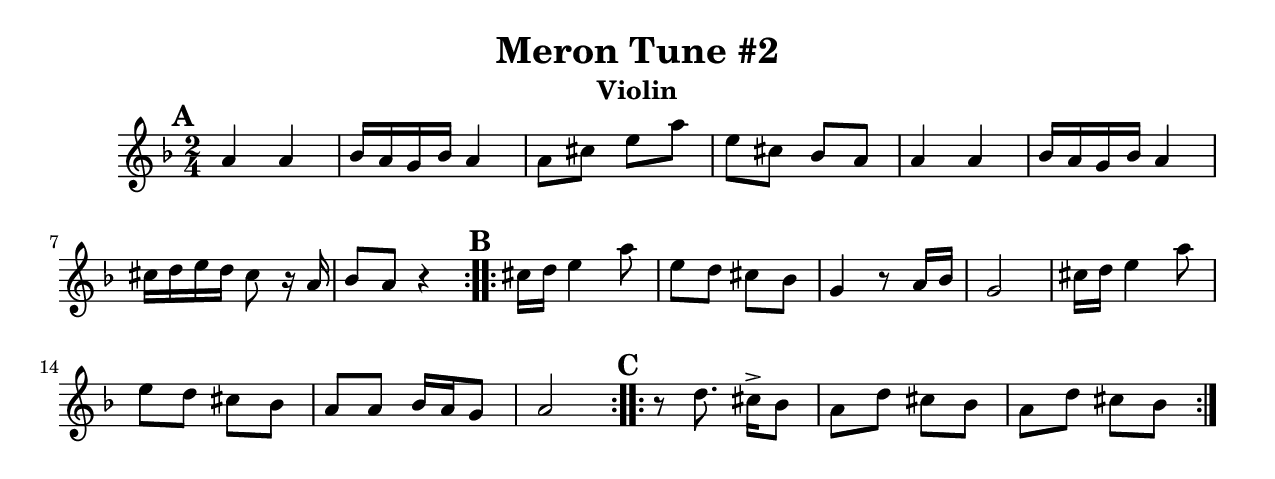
\version "2.18.0"
\include "english.ly"
\paper{
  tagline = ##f
  print-all-headers = ##t
  #(set-paper-size "letter")
}
date = #(strftime "%d-%m-%Y" (localtime (current-time)))

%\markup{ \italic{ " Updated " \date  }  }

%\markup{ Got something to say? }

global = {
  \clef treble
  \key d \minor
  \time 2/4

  \set Score.markFormatter = #format-mark-box-alphabet
}

%#################################### Melody ########################
melody = \relative c'' {
  \global
  %\partial 16*3 a16 d f   %lead in notes

  \repeat volta 2{
    \mark \default
    a4 a
    bf16 a g bf a4
    a8 cs e a
    e8 cs bf a

    a4 a
    bf16 a g bf a4
    cs16 d e d cs8 r16 a
    bf8 a r4|
  }
  %\alternative { { }{ } }

  \repeat volta 2{
    \mark \default
    cs16 d e4 a8|
    e8 d cs bf
    g4 r8 a16 bf|
    g2

    cs16 d e4 a8|
    e8 d cs bf
    a8 a bf16 a g8|
    a2
  }
  % \alternative { { }{ } }
  \repeat volta 2{
    \mark \default
    r8 d8. cs16-> bf8
    a8 d cs bf
    a8 d cs bf
  }
}
%################################# Lyrics #####################
%\addlyrics{  }
%################################# Chords #######################
harmonies = \chordmode {

}

\score {
  <<
    \new ChordNames {
      \set chordChanges = ##f
      \harmonies
    }
    \new Staff
    \melody
  >>
  \header{
    title= "Meron Tune #2"
    subtitle=""
    composer= ""
    instrument = "Violin"
    arranger= ""
  }
  \layout{indent = 1.0\cm}
  \midi {
    \tempo 4 = 120

    % \midi { }
  }
}
%{
% more verses:
\markup{}
\markup {
  \fill-line {
    \hspace #0.1 % distance from left margin
    \column {
      \line { "1."
	\column {
	  ""
	}
      }
      \hspace #0.2 % vertical distance between verses
      \line { "2."
	\column {
	 ""
	}
      }
    }
    \hspace #0.1  % horiz. distance between columns
    \column {
      \line { "3."
	\column {
	  ""
	}
      }
      \hspace #0.2 % distance between verses
      \line { "4."
	\column {
	 ""
	}
      }
    }
    \hspace #0.1 % distance to right margin
  }
}

%}
